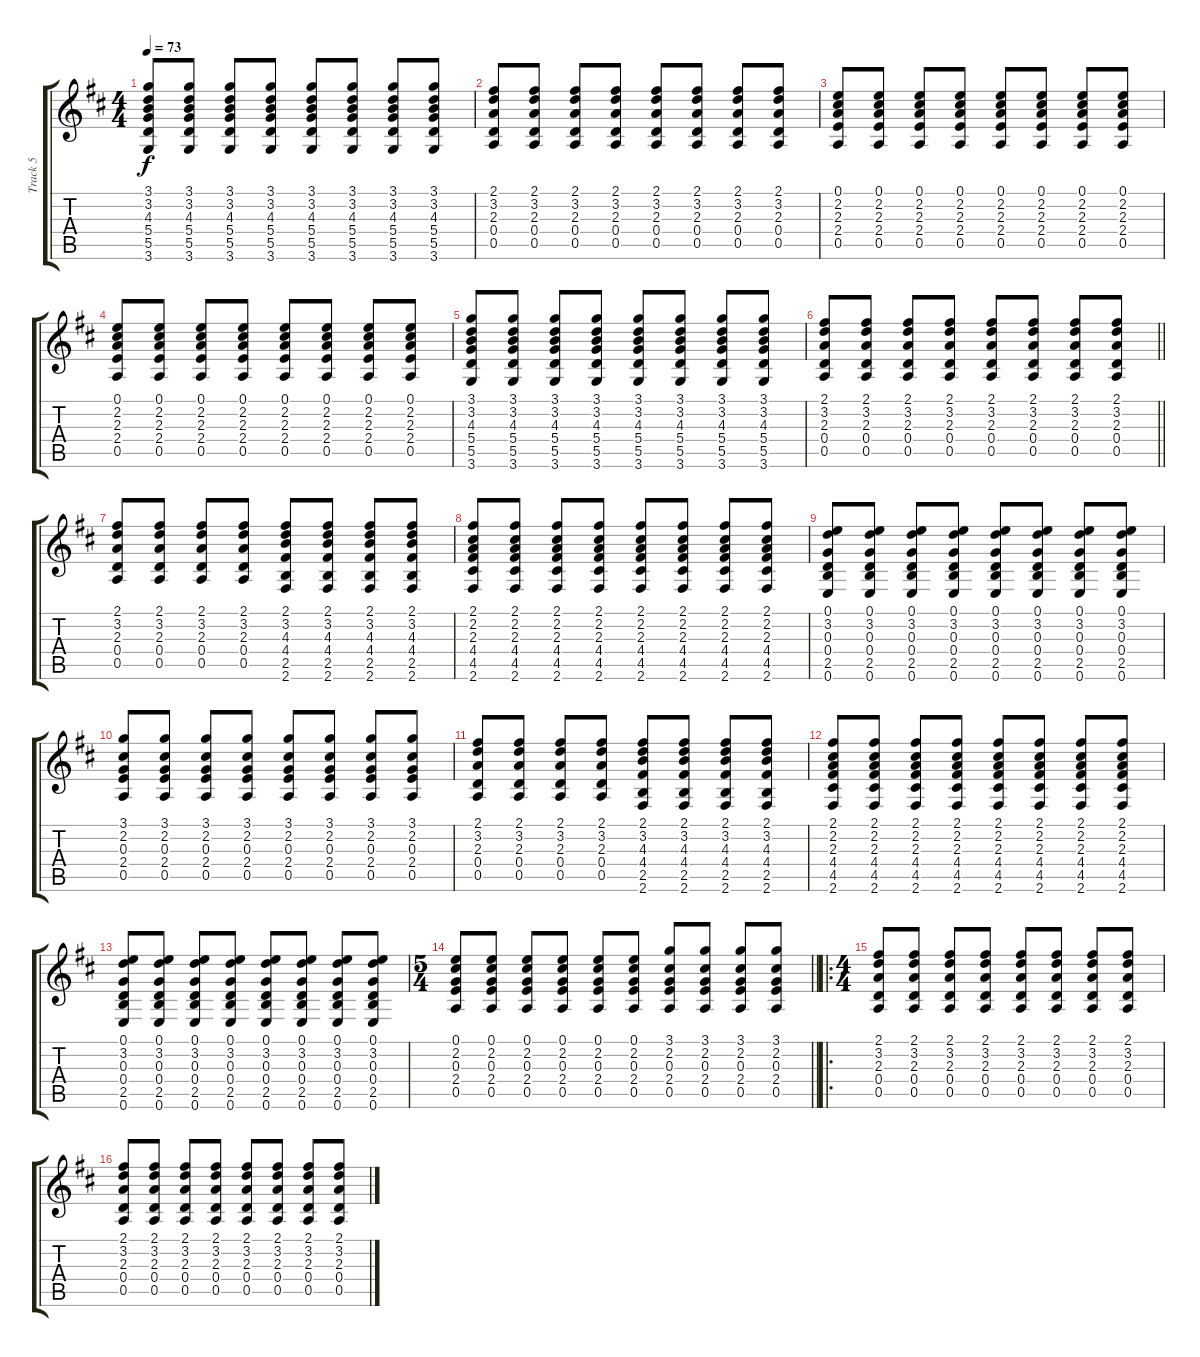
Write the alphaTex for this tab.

\track ("Track 5" "Track 5") {instrument acousticguitarsteel}
\staff {score tabs}
\tuning (E4 B3 G3 D3 A2 E2) {hide}
\ts (4 4)
\tempo 73
\clef g2
\ks d
(3.1 3.2 4.3 5.4 5.5 3.6).8{dy f} (3.1 3.2 4.3 5.4 5.5 3.6).8 (3.1 3.2 4.3 5.4 5.5 3.6).8 (3.1 3.2 4.3 5.4 5.5 3.6).8 (3.1 3.2 4.3 5.4 5.5 3.6).8 (3.1 3.2 4.3 5.4 5.5 3.6).8 (3.1 3.2 4.3 5.4 5.5 3.6).8 (3.1 3.2 4.3 5.4 5.5 3.6).8 |
(2.1 3.2 2.3 0.4 0.5).8 (2.1 3.2 2.3 0.4 0.5).8 (2.1 3.2 2.3 0.4 0.5).8 (2.1 3.2 2.3 0.4 0.5).8 (2.1 3.2 2.3 0.4 0.5).8 (2.1 3.2 2.3 0.4 0.5).8 (2.1 3.2 2.3 0.4 0.5).8 (2.1 3.2 2.3 0.4 0.5).8 |
(0.1 2.2 2.3 2.4 0.5).8 (0.1 2.2 2.3 2.4 0.5).8 (0.1 2.2 2.3 2.4 0.5).8 (0.1 2.2 2.3 2.4 0.5).8 (0.1 2.2 2.3 2.4 0.5).8 (0.1 2.2 2.3 2.4 0.5).8 (0.1 2.2 2.3 2.4 0.5).8 (0.1 2.2 2.3 2.4 0.5).8 |
(0.1 2.2 2.3 2.4 0.5).8 (0.1 2.2 2.3 2.4 0.5).8 (0.1 2.2 2.3 2.4 0.5).8 (0.1 2.2 2.3 2.4 0.5).8 (0.1 2.2 2.3 2.4 0.5).8 (0.1 2.2 2.3 2.4 0.5).8 (0.1 2.2 2.3 2.4 0.5).8 (0.1 2.2 2.3 2.4 0.5).8 |
(3.1 3.2 4.3 5.4 5.5 3.6).8 (3.1 3.2 4.3 5.4 5.5 3.6).8 (3.1 3.2 4.3 5.4 5.5 3.6).8 (3.1 3.2 4.3 5.4 5.5 3.6).8 (3.1 3.2 4.3 5.4 5.5 3.6).8 (3.1 3.2 4.3 5.4 5.5 3.6).8 (3.1 3.2 4.3 5.4 5.5 3.6).8 (3.1 3.2 4.3 5.4 5.5 3.6).8 |
\barLineRight lightlight
(2.1 3.2 2.3 0.4 0.5).8 (2.1 3.2 2.3 0.4 0.5).8 (2.1 3.2 2.3 0.4 0.5).8 (2.1 3.2 2.3 0.4 0.5).8 (2.1 3.2 2.3 0.4 0.5).8 (2.1 3.2 2.3 0.4 0.5).8 (2.1 3.2 2.3 0.4 0.5).8 (2.1 3.2 2.3 0.4 0.5).8 |
(2.1 3.2 2.3 0.4 0.5).8 (2.1 3.2 2.3 0.4 0.5).8 (2.1 3.2 2.3 0.4 0.5).8 (2.1 3.2 2.3 0.4 0.5).8 (2.1 3.2 4.3 4.4 2.5 2.6).8 (2.1 3.2 4.3 4.4 2.5 2.6).8 (2.1 3.2 4.3 4.4 2.5 2.6).8 (2.1 3.2 4.3 4.4 2.5 2.6).8 |
(2.1 2.2 2.3 4.4 4.5 2.6).8 (2.1 2.2 2.3 4.4 4.5 2.6).8 (2.1 2.2 2.3 4.4 4.5 2.6).8 (2.1 2.2 2.3 4.4 4.5 2.6).8 (2.1 2.2 2.3 4.4 4.5 2.6).8 (2.1 2.2 2.3 4.4 4.5 2.6).8 (2.1 2.2 2.3 4.4 4.5 2.6).8 (2.1 2.2 2.3 4.4 4.5 2.6).8 |
(0.1 3.2 0.3 0.4 2.5 0.6).8 (0.1 3.2 0.3 0.4 2.5 0.6).8 (0.1 3.2 0.3 0.4 2.5 0.6).8 (0.1 3.2 0.3 0.4 2.5 0.6).8 (0.1 3.2 0.3 0.4 2.5 0.6).8 (0.1 3.2 0.3 0.4 2.5 0.6).8 (0.1 3.2 0.3 0.4 2.5 0.6).8 (0.1 3.2 0.3 0.4 2.5 0.6).8 |
(3.1 2.2 0.3 2.4 0.5).8 (3.1 2.2 0.3 2.4 0.5).8 (3.1 2.2 0.3 2.4 0.5).8 (3.1 2.2 0.3 2.4 0.5).8 (3.1 2.2 0.3 2.4 0.5).8 (3.1 2.2 0.3 2.4 0.5).8 (3.1 2.2 0.3 2.4 0.5).8 (3.1 2.2 0.3 2.4 0.5).8 |
(2.1 3.2 2.3 0.4 0.5).8 (2.1 3.2 2.3 0.4 0.5).8 (2.1 3.2 2.3 0.4 0.5).8 (2.1 3.2 2.3 0.4 0.5).8 (2.1 3.2 4.3 4.4 2.5 2.6).8 (2.1 3.2 4.3 4.4 2.5 2.6).8 (2.1 3.2 4.3 4.4 2.5 2.6).8 (2.1 3.2 4.3 4.4 2.5 2.6).8 |
(2.1 2.2 2.3 4.4 4.5 2.6).8 (2.1 2.2 2.3 4.4 4.5 2.6).8 (2.1 2.2 2.3 4.4 4.5 2.6).8 (2.1 2.2 2.3 4.4 4.5 2.6).8 (2.1 2.2 2.3 4.4 4.5 2.6).8 (2.1 2.2 2.3 4.4 4.5 2.6).8 (2.1 2.2 2.3 4.4 4.5 2.6).8 (2.1 2.2 2.3 4.4 4.5 2.6).8 |
(0.1 3.2 0.3 0.4 2.5 0.6).8 (0.1 3.2 0.3 0.4 2.5 0.6).8 (0.1 3.2 0.3 0.4 2.5 0.6).8 (0.1 3.2 0.3 0.4 2.5 0.6).8 (0.1 3.2 0.3 0.4 2.5 0.6).8 (0.1 3.2 0.3 0.4 2.5 0.6).8 (0.1 3.2 0.3 0.4 2.5 0.6).8 (0.1 3.2 0.3 0.4 2.5 0.6).8 |
\ts (5 4)
\barLineRight lightlight
(0.1 2.2 0.3 2.4 0.5).8 (0.1 2.2 0.3 2.4 0.5).8 (0.1 2.2 0.3 2.4 0.5).8 (0.1 2.2 0.3 2.4 0.5).8 (0.1 2.2 0.3 2.4 0.5).8 (0.1 2.2 0.3 2.4 0.5).8 (3.1 2.2 0.3 2.4 0.5).8 (3.1 2.2 0.3 2.4 0.5).8 (3.1 2.2 0.3 2.4 0.5).8 (3.1 2.2 0.3 2.4 0.5).8 |
\ro
\ts (4 4)
(2.1 3.2 2.3 0.4 0.5).8 (2.1 3.2 2.3 0.4 0.5).8 (2.1 3.2 2.3 0.4 0.5).8 (2.1 3.2 2.3 0.4 0.5).8 (2.1 3.2 2.3 0.4 0.5).8 (2.1 3.2 2.3 0.4 0.5).8 (2.1 3.2 2.3 0.4 0.5).8 (2.1 3.2 2.3 0.4 0.5).8 |
(2.1 3.2 2.3 0.4 0.5).8 (2.1 3.2 2.3 0.4 0.5).8 (2.1 3.2 2.3 0.4 0.5).8 (2.1 3.2 2.3 0.4 0.5).8 (2.1 3.2 2.3 0.4 0.5).8 (2.1 3.2 2.3 0.4 0.5).8 (2.1 3.2 2.3 0.4 0.5).8 (2.1 3.2 2.3 0.4 0.5).8
